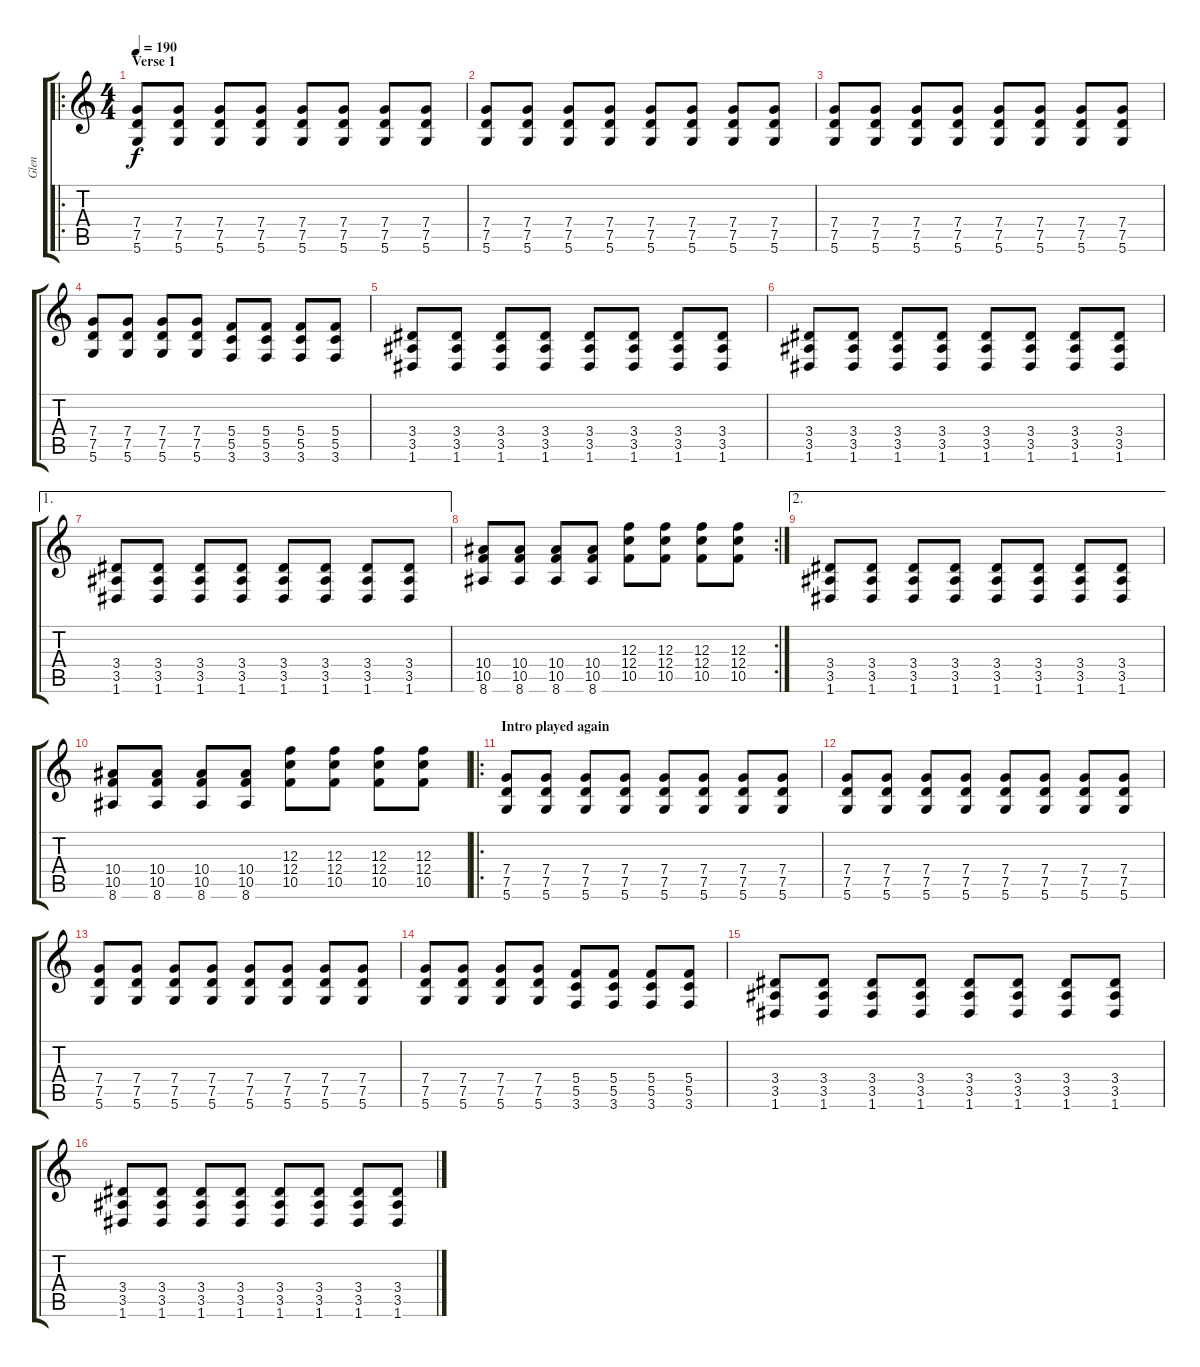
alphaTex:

\track ("Glen" "Glen") {instrument distortionguitar}
\staff {score tabs}
\tuning (D4 A3 F3 C3 G2 D2) {hide}
\ro
\ts (4 4)
\section ("" "Verse 1")
\tempo 190
\clef g2
\ks c
(7.4 7.5 5.6).8{dy f volume 16} (7.4 7.5 5.6).8 (7.4 7.5 5.6).8 (7.4 7.5 5.6).8 (7.4 7.5 5.6).8 (7.4 7.5 5.6).8 (7.4 7.5 5.6).8 (7.4 7.5 5.6).8 |
(7.4 7.5 5.6).8 (7.4 7.5 5.6).8 (7.4 7.5 5.6).8 (7.4 7.5 5.6).8 (7.4 7.5 5.6).8 (7.4 7.5 5.6).8 (7.4 7.5 5.6).8 (7.4 7.5 5.6).8 |
(7.4 7.5 5.6).8 (7.4 7.5 5.6).8 (7.4 7.5 5.6).8 (7.4 7.5 5.6).8 (7.4 7.5 5.6).8 (7.4 7.5 5.6).8 (7.4 7.5 5.6).8 (7.4 7.5 5.6).8 |
(7.4 7.5 5.6).8 (7.4 7.5 5.6).8 (7.4 7.5 5.6).8 (7.4 7.5 5.6).8 (5.4 5.5 3.6).8 (5.4 5.5 3.6).8 (5.4 5.5 3.6).8 (5.4 5.5 3.6).8 |
(3.4 3.5 1.6).8 (3.4 3.5 1.6).8 (3.4 3.5 1.6).8 (3.4 3.5 1.6).8 (3.4 3.5 1.6).8 (3.4 3.5 1.6).8 (3.4 3.5 1.6).8 (3.4 3.5 1.6).8 |
(3.4 3.5 1.6).8 (3.4 3.5 1.6).8 (3.4 3.5 1.6).8 (3.4 3.5 1.6).8 (3.4 3.5 1.6).8 (3.4 3.5 1.6).8 (3.4 3.5 1.6).8 (3.4 3.5 1.6).8 |
\ae 1
(3.4 3.5 1.6).8 (3.4 3.5 1.6).8 (3.4 3.5 1.6).8 (3.4 3.5 1.6).8 (3.4 3.5 1.6).8 (3.4 3.5 1.6).8 (3.4 3.5 1.6).8 (3.4 3.5 1.6).8 |
\rc 2
(10.4 10.5 8.6).8 (10.4 10.5 8.6).8 (10.4 10.5 8.6).8 (10.4 10.5 8.6).8 (12.3 12.4 10.5).8 (12.3 12.4 10.5).8 (12.3 12.4 10.5).8 (12.3 12.4 10.5).8 |
\ae 2
(3.4 3.5 1.6).8 (3.4 3.5 1.6).8 (3.4 3.5 1.6).8 (3.4 3.5 1.6).8 (3.4 3.5 1.6).8 (3.4 3.5 1.6).8 (3.4 3.5 1.6).8 (3.4 3.5 1.6).8 |
(10.4 10.5 8.6).8 (10.4 10.5 8.6).8 (10.4 10.5 8.6).8 (10.4 10.5 8.6).8 (12.3 12.4 10.5).8 (12.3 12.4 10.5).8 (12.3 12.4 10.5).8 (12.3 12.4 10.5).8 |
\ro
\section ("" "Intro played again")
(7.4 7.5 5.6).8 (7.4 7.5 5.6).8 (7.4 7.5 5.6).8 (7.4 7.5 5.6).8 (7.4 7.5 5.6).8 (7.4 7.5 5.6).8 (7.4 7.5 5.6).8 (7.4 7.5 5.6).8 |
(7.4 7.5 5.6).8 (7.4 7.5 5.6).8 (7.4 7.5 5.6).8 (7.4 7.5 5.6).8 (7.4 7.5 5.6).8 (7.4 7.5 5.6).8 (7.4 7.5 5.6).8 (7.4 7.5 5.6).8 |
(7.4 7.5 5.6).8 (7.4 7.5 5.6).8 (7.4 7.5 5.6).8 (7.4 7.5 5.6).8 (7.4 7.5 5.6).8 (7.4 7.5 5.6).8 (7.4 7.5 5.6).8 (7.4 7.5 5.6).8 |
(7.4 7.5 5.6).8 (7.4 7.5 5.6).8 (7.4 7.5 5.6).8 (7.4 7.5 5.6).8 (5.4 5.5 3.6).8 (5.4 5.5 3.6).8 (5.4 5.5 3.6).8 (5.4 5.5 3.6).8 |
(3.4 3.5 1.6).8 (3.4 3.5 1.6).8 (3.4 3.5 1.6).8 (3.4 3.5 1.6).8 (3.4 3.5 1.6).8 (3.4 3.5 1.6).8 (3.4 3.5 1.6).8 (3.4 3.5 1.6).8 |
(3.4 3.5 1.6).8 (3.4 3.5 1.6).8 (3.4 3.5 1.6).8 (3.4 3.5 1.6).8 (3.4 3.5 1.6).8 (3.4 3.5 1.6).8 (3.4 3.5 1.6).8 (3.4 3.5 1.6).8
